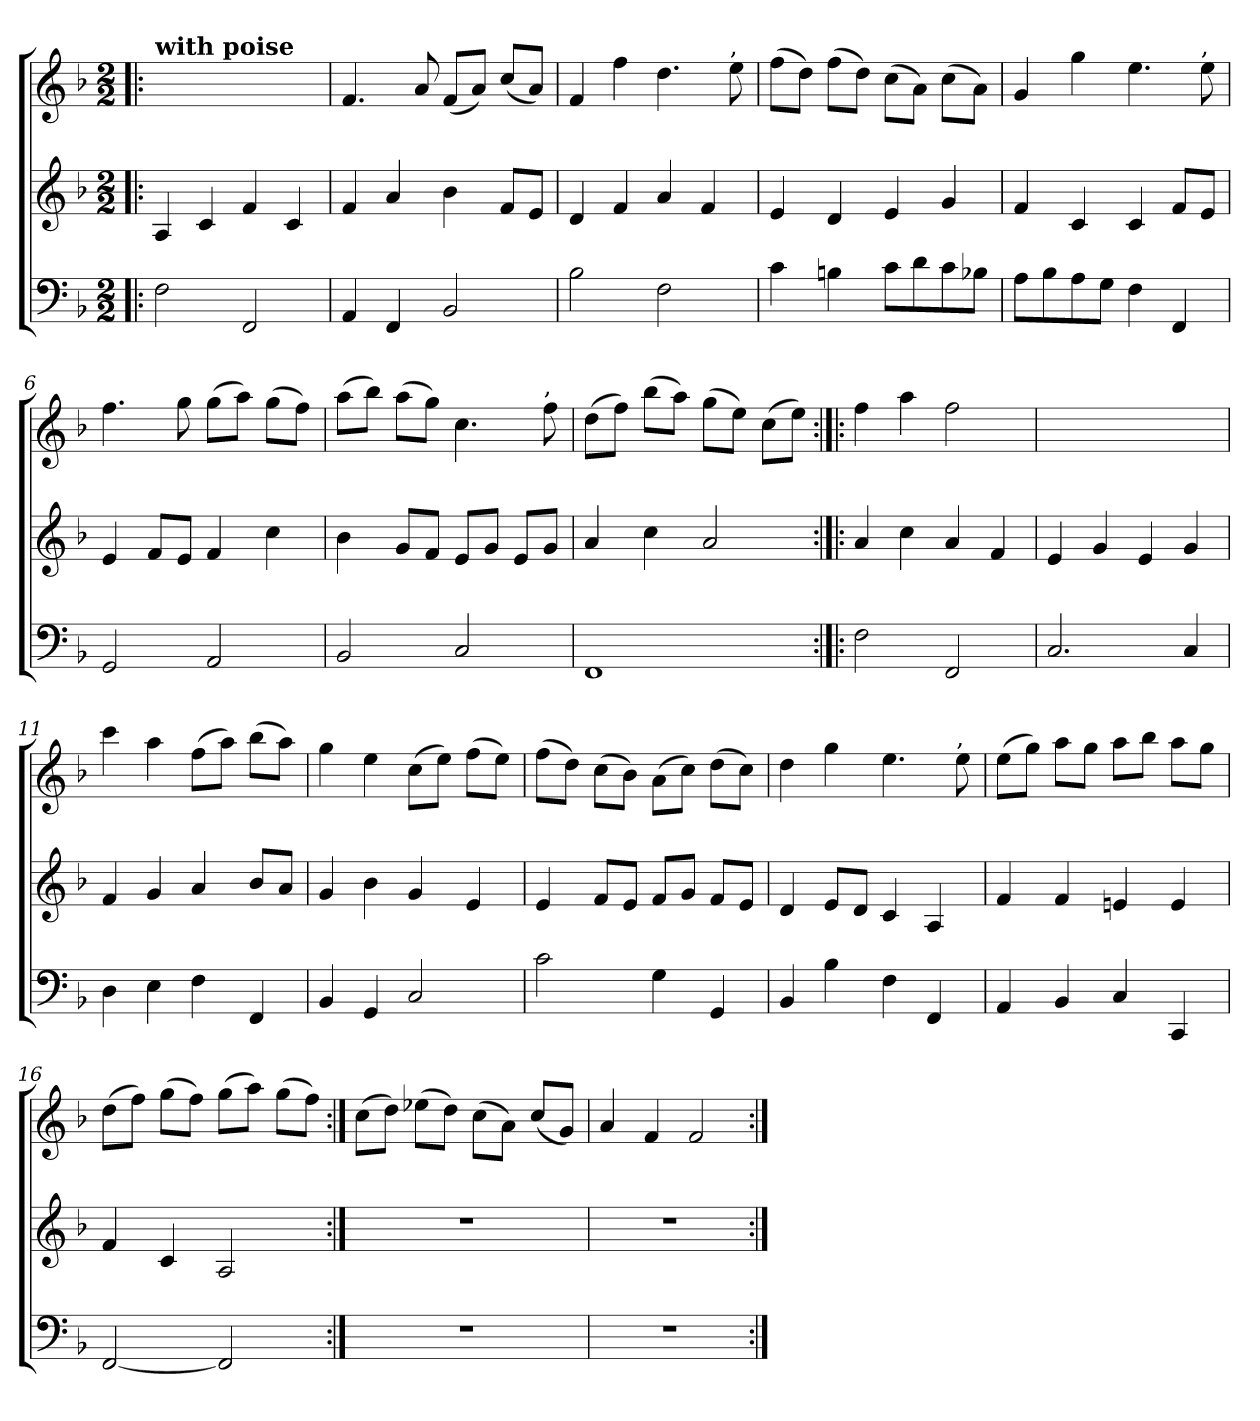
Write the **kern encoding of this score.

**kern	**kern	**kern
*part3	*part2	*part1
*staff3	*staff2	*staff1
*clefF4	*clefG2	*clefG2
*k[b-]	*k[b-]	*k[b-]
*F:	*F:	*F:
*M2/2	*M2/2	*M2/2
*MM152	*MM152	*MM152
=1!|:	=1!|:	=1!|:
!	!	!LO:TX:a:B:t=with poise
2F\	4A/	1ryy
.	4c/	.
2FF/	4f/	.
.	4c/	.
=2	=2	=2
4AA/	4f/	4.f/
4FF/	4a/	.
.	.	8a/
2BB-/	4b-\	(<8f/L
.	.	8a/J)
.	8f/L	(<8cc/L
.	8e/J	8a/J)
=3	=3	=3
2B-\	4d/	4f/
.	4f/	4ff\
2F\	4a/	4.dd\
.	4f/	.
!	!	!LO:TX:a:t=,
.	.	8ee\
=4	=4	=4
4c\	4e/	(>8ff\L
.	.	8dd\J)
4Bn\	4d/	(>8ff\L
.	.	8dd\J)
8c\L	4e/	(>8cc\L
8d\	.	8a\J)
8c\	4g/	(>8cc\L
8B-X\J	.	8a\J)
=5	=5	=5
8A\L	4f/	4g/
8B-\	.	.
8A\	4c/	4gg\
8G\J	.	.
4F\	4c/	4.ee\
4FF/	8f/L	.
!	!	!LO:TX:a:t=,
.	8e/J	8ee\
=6	=6	=6
2GG/	4e/	4.ff\
.	8f/L	.
.	8e/J	8gg\
2AA/	4f/	(>8gg\L
.	.	8aa\J)
.	4cc\	(>8gg\L
.	.	8ff\J)
!!LO:LB:g=z
=7	=7	=7
2BB-/	4b-\	(>8aa\L
.	.	8bb-\J)
.	8g/L	(>8aa\L
.	8f/J	8gg\J)
2C/	8e/L	4.cc\
.	8g/J	.
.	8e/L	.
!	!	!LO:TX:a:t=,
.	8g/J	8ff\
=8	=8	=8
1FF	4a/	(>8dd\L
.	.	8ff\J)
.	4cc\	(>8bb-\L
.	.	8aa\J)
.	2a/	(>8gg\L
.	.	8ee\J)
.	.	(>8cc\L
.	.	8ee\J)
=9:|!|:	=9:|!|:	=9:|!|:
2F\	4a/	4ff\
.	4cc\	4aa\
2FF/	4a/	2ff\
.	4f/	.
=10	=10	=10
2.C/	4e/	1ryy
.	4g/	.
.	4e/	.
4C/	4g/	.
=11	=11	=11
4D\	4f/	4ccc\
4E\	4g/	4aa\
4F\	4a/	(>8ff\L
.	.	8aa\J)
4FF/	8b-/L	(>8bb-\L
.	8a/J	8aa\J)
=12	=12	=12
4BB-/	4g/	4gg\
4GG/	4b-\	4ee\
2C/	4g/	(>8cc\L
.	.	8ee\J)
.	4e/	(>8ff\L
.	.	8ee\J)
!!LO:LB:g=z
=13	=13	=13
2c\	4e/	(>8ff\L
.	.	8dd\J)
.	8f/L	(>8cc\L
.	8e/J	8b-\J)
4G\	8f/L	(>8a\L
.	8g/J	8cc\J)
4GG/	8f/L	(>8dd\L
.	8e/J	8cc\J)
=14	=14	=14
4BB-/	4d/	4dd\
4B-\	8e/L	4gg\
.	8d/J	.
4F\	4c/	4.ee\
4FF/	4A/	.
!	!	!LO:TX:a:t=,
.	.	8ee\
=15	=15	=15
4AA/	4f/	(>8ee\L
.	.	8gg\J)
4BB-/	4f/	8aa\L
.	.	8gg\J
4C/	4en/	8aa\L
.	.	8bb-\J
4CC/	4e/	8aa\L
.	.	8gg\J
=16	=16	=16
[2FF/	4f/	(>8dd\L
.	.	8ff\J)
.	4c/	(>8gg\L
.	.	8ff\J)
2FF/]	2A/	(>8gg\L
.	.	8aa\J)
.	.	(>8gg\L
.	.	8ff\J)
=17:|!	=17:|!	=17:|!
1r	1r	(>8cc\L
.	.	8dd\J)
.	.	(>8ee-X\L
.	.	8dd\J)
.	.	(>8cc\L
.	.	8a\J)
.	.	(<8cc/L
.	.	8g/J)
!!LO:LB:g=z
=18	=18	=18
1r	1r	4a/
.	.	4f/
.	.	2f/
=:|!	=:|!	=:|!
*-	*-	*-
